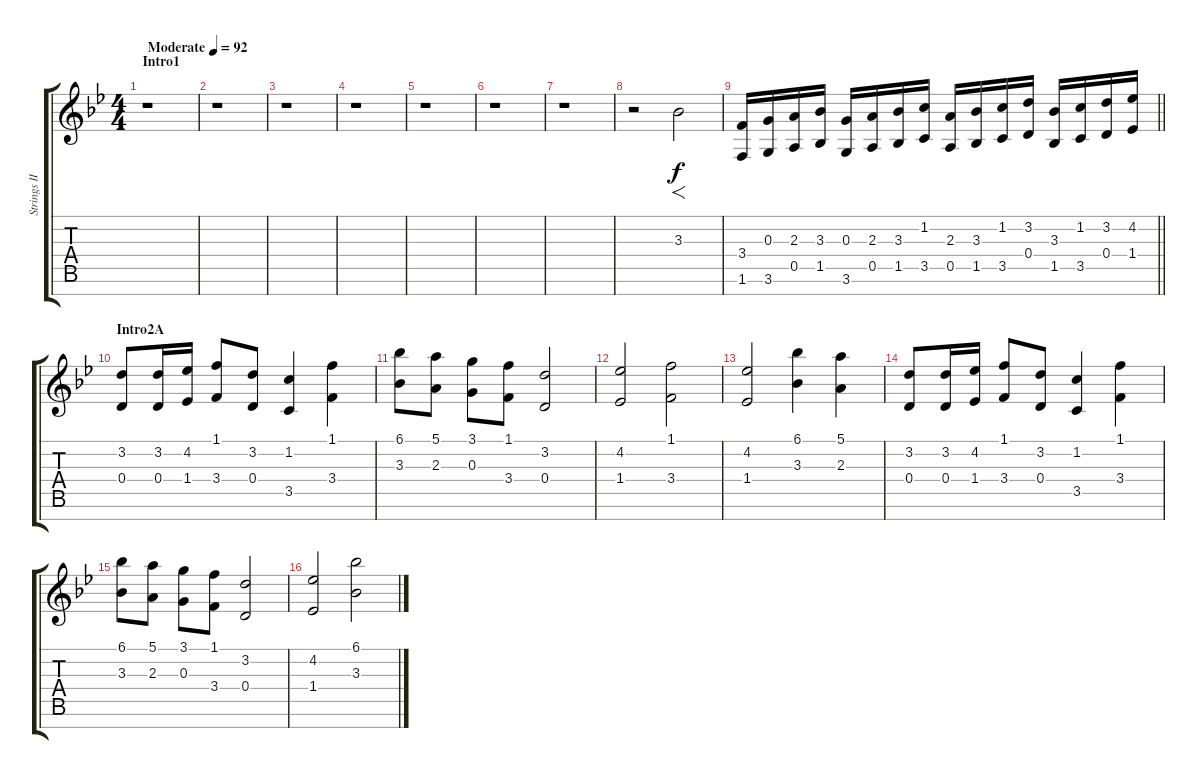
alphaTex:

\track ("Strings II" "Strings II") {instrument stringensemble1}
\staff {score tabs}
\tuning (E5 B4 G4 D4 A3 E3 B2) {hide}
\ts (4 4)
\section ("" "Intro1")
\tempo (92 "Moderate")
\clef g2
\ks bb
r.1{dy f instrument stringensemble1} |
r.1 |
r.1 |
r.1 |
r.1 |
r.1 |
r.1 |
r.2 3.3.2{f} |
\barLineRight lightlight
(3.4 1.6).16 (0.3 3.6).16 (2.3 0.5).16 (3.3 1.5).16 (0.3 3.6).16 (2.3 0.5).16 (3.3 1.5).16 (1.2 3.5).16 (2.3 0.5).16 (3.3 1.5).16 (1.2 3.5).16 (3.2 0.4).16 (3.3 1.5).16 (1.2 3.5).16 (3.2 0.4).16 (4.2 1.4).16 |
\section ("" "Intro2A")
(3.2 0.4).8 (3.2 0.4).16 (4.2 1.4).16 (1.1 3.4).8 (3.2 0.4).8 (1.2 3.5).4 (1.1 3.4).4 |
(6.1 3.3).8 (5.1 2.3).8 (3.1 0.3).8 (1.1 3.4).8 (3.2 0.4).2 |
(4.2 1.4).2 (1.1 3.4).2 |
(4.2 1.4).2 (6.1 3.3).4 (5.1 2.3).4 |
(3.2 0.4).8 (3.2 0.4).16 (4.2 1.4).16 (1.1 3.4).8 (3.2 0.4).8 (1.2 3.5).4 (1.1 3.4).4 |
(6.1 3.3).8 (5.1 2.3).8 (3.1 0.3).8 (1.1 3.4).8 (3.2 0.4).2 |
(4.2 1.4).2 (6.1 3.3).2
